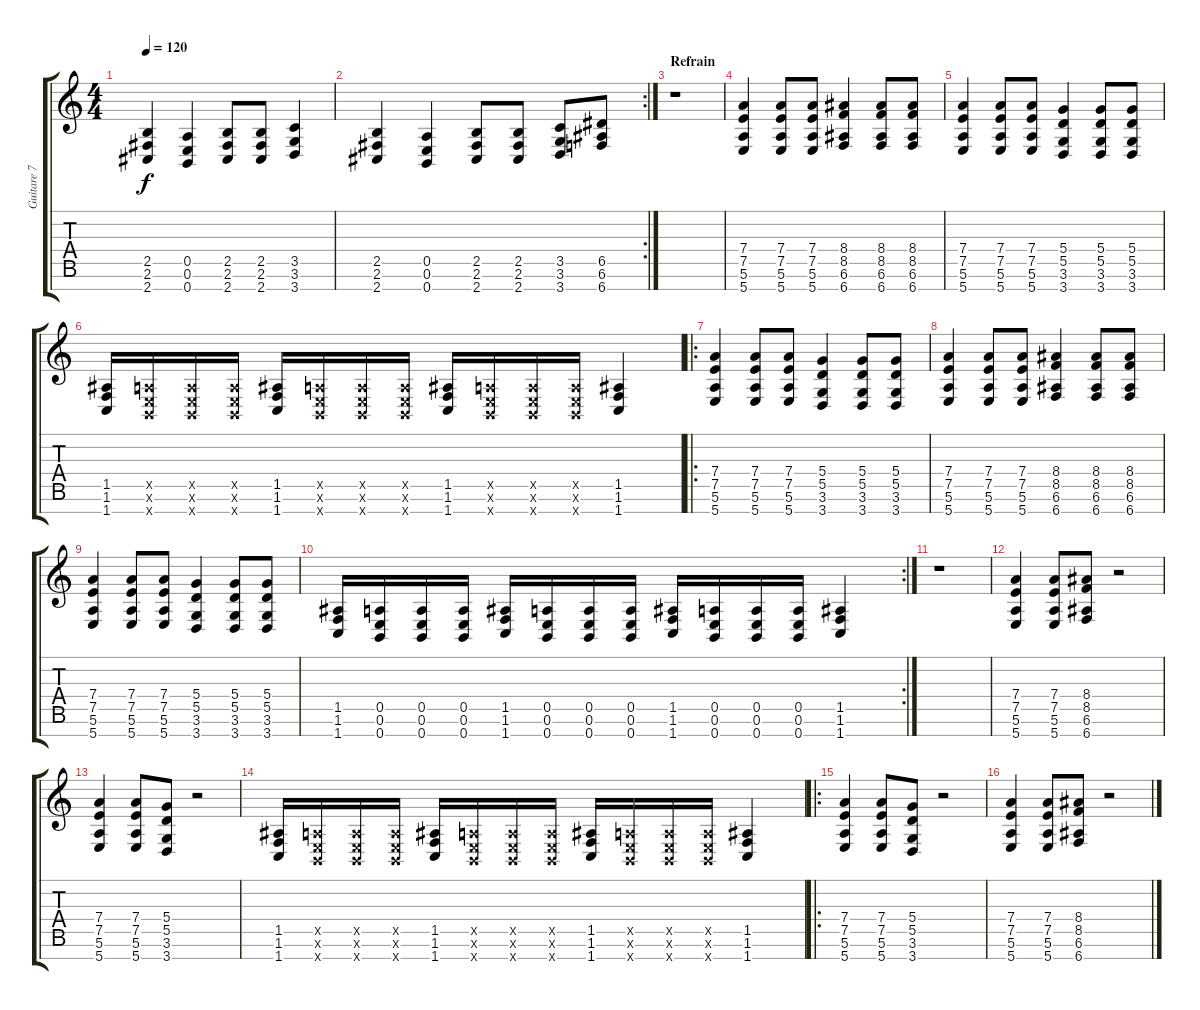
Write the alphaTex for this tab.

\track ("Guitare 7 cordes B2" "Guitare 7 ") {instrument distortionguitar}
\staff {score tabs}
\tuning (E4 B3 G3 D3 A2 E2 B1) {hide}
\ts (4 4)
\tempo 120
\clef g2
\ks c
(2.5 2.6 2.7).4{dy f} (0.5 0.6 0.7).4 (2.5 2.6 2.7).8 (2.5 2.6 2.7).8 (3.5 3.6 3.7).4 |
\rc 2
(2.5 2.6 2.7).4 (0.5 0.6 0.7).4 (2.5 2.6 2.7).8 (2.5 2.6 2.7).8 (3.5 3.6 3.7).8 (6.5 6.6 6.7).8 |
\section ("" "Refrain")
r.1 |
(7.4 7.5 5.6 5.7).4 (7.4 7.5 5.6 5.7).8 (7.4 7.5 5.6 5.7).8 (8.4 8.5 6.6 6.7).4 (8.4 8.5 6.6 6.7).8 (8.4 8.5 6.6 6.7).8 |
(7.4 7.5 5.6 5.7).4 (7.4 7.5 5.6 5.7).8 (7.4 7.5 5.6 5.7).8 (5.4 5.5 3.6 3.7).4 (5.4 5.5 3.6 3.7).8 (5.4 5.5 3.6 3.7).8 |
(1.5 1.6 1.7).16 (0.5{x} 0.6{x} 0.7{x}).16 (0.5{x} 0.6{x} 0.7{x}).16 (0.5{x} 0.6{x} 0.7{x}).16 (1.5 1.6 1.7).16 (0.5{x} 0.6{x} 0.7{x}).16 (0.5{x} 0.6{x} 0.7{x}).16 (0.5{x} 0.6{x} 0.7{x}).16 (1.5 1.6 1.7).16 (0.5{x} 0.6{x} 0.7{x}).16 (0.5{x} 0.6{x} 0.7{x}).16 (0.5{x} 0.6{x} 0.7{x}).16 (1.5 1.6 1.7).4 |
\ro
(7.4 7.5 5.6 5.7).4 (7.4 7.5 5.6 5.7).8 (7.4 7.5 5.6 5.7).8 (5.4 5.5 3.6 3.7).4 (5.4 5.5 3.6 3.7).8 (5.4 5.5 3.6 3.7).8 |
(7.4 7.5 5.6 5.7).4 (7.4 7.5 5.6 5.7).8 (7.4 7.5 5.6 5.7).8 (8.4 8.5 6.6 6.7).4 (8.4 8.5 6.6 6.7).8 (8.4 8.5 6.6 6.7).8 |
(7.4 7.5 5.6 5.7).4 (7.4 7.5 5.6 5.7).8 (7.4 7.5 5.6 5.7).8 (5.4 5.5 3.6 3.7).4 (5.4 5.5 3.6 3.7).8 (5.4 5.5 3.6 3.7).8 |
\rc 2
(1.5 1.6 1.7).16 (0.5 0.6 0.7).16 (0.5 0.6 0.7).16 (0.5 0.6 0.7).16 (1.5 1.6 1.7).16 (0.5 0.6 0.7).16 (0.5 0.6 0.7).16 (0.5 0.6 0.7).16 (1.5 1.6 1.7).16 (0.5 0.6 0.7).16 (0.5 0.6 0.7).16 (0.5 0.6 0.7).16 (1.5 1.6 1.7).4 |
r.1 |
(7.4 7.5 5.6 5.7).4 (7.4 7.5 5.6 5.7).8 (8.4 8.5 6.6 6.7).8 r.2 |
(7.4 7.5 5.6 5.7).4 (7.4 7.5 5.6 5.7).8 (5.4 5.5 3.6 3.7).8 r.2 |
(1.5 1.6 1.7).16 (0.5{x} 0.6{x} 0.7{x}).16 (0.5{x} 0.6{x} 0.7{x}).16 (0.5{x} 0.6{x} 0.7{x}).16 (1.5 1.6 1.7).16 (0.5{x} 0.6{x} 0.7{x}).16 (0.5{x} 0.6{x} 0.7{x}).16 (0.5{x} 0.6{x} 0.7{x}).16 (1.5 1.6 1.7).16 (0.5{x} 0.6{x} 0.7{x}).16 (0.5{x} 0.6{x} 0.7{x}).16 (0.5{x} 0.6{x} 0.7{x}).16 (1.5 1.6 1.7).4 |
\ro
(7.4 7.5 5.6 5.7).4 (7.4 7.5 5.6 5.7).8 (5.4 5.5 3.6 3.7).8 r.2 |
(7.4 7.5 5.6 5.7).4 (7.4 7.5 5.6 5.7).8 (8.4 8.5 6.6 6.7).8 r.2
